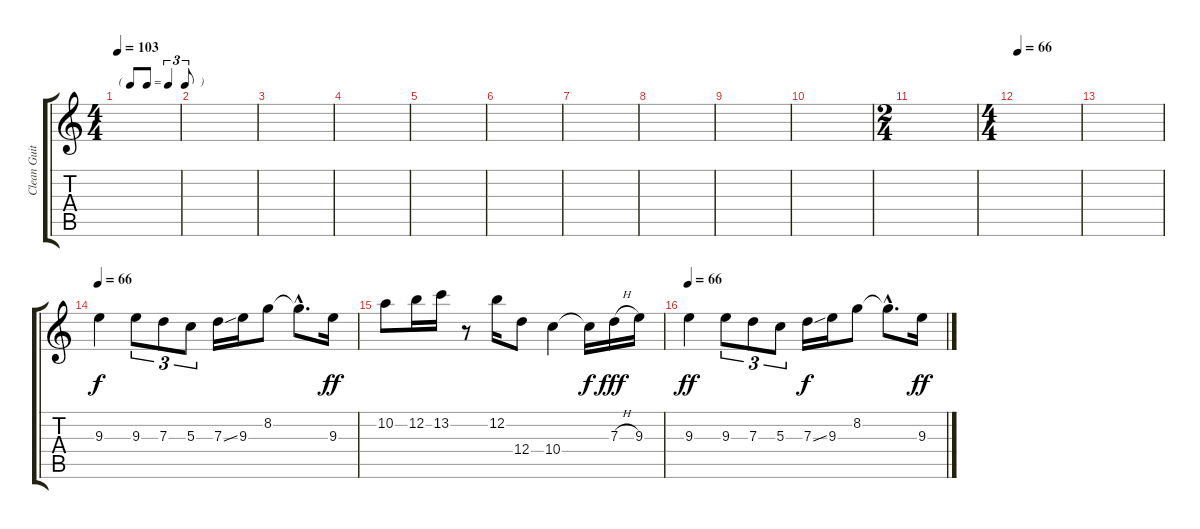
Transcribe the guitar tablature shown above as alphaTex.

\track ("Clean Guitar" "Clean Guit") {instrument electricguitarjazz}
\staff {score tabs}
\tuning (E4 B3 G3 D3 A2 E2) {hide}
\ts (4 4)
\tf triplet8th
\tempo 103
\tempo 75
\tempo 103
\clef g2
\ks c
|
|
|
|
|
|
|
|
|
|
\ts (2 4)
|
\ts (4 4)
\tempo 66
|
|
\tempo 66
9.3.4 9.3.8{tu (3 2)} 7.3.8{tu (3 2)} 5.3.8{tu (3 2)} 7.3{ss}.16{dy f} 9.3.16 8.2.8 8.2{hac t}.8{d} 9.3.16{dy ff} |
10.2.8 12.2.16 13.2.16 r.8 12.2.16 12.4.8 10.4.4 10.4{t}.16{dy f} 7.3{h}.16{dy fff} 9.3.16 |
\tempo 66
9.3.4{dy ff} 9.3.8{tu (3 2)} 7.3.8{tu (3 2)} 5.3.8{tu (3 2)} 7.3{ss}.16{dy f} 9.3.16 8.2.8 8.2{hac t}.8{d} 9.3.16{dy ff}
